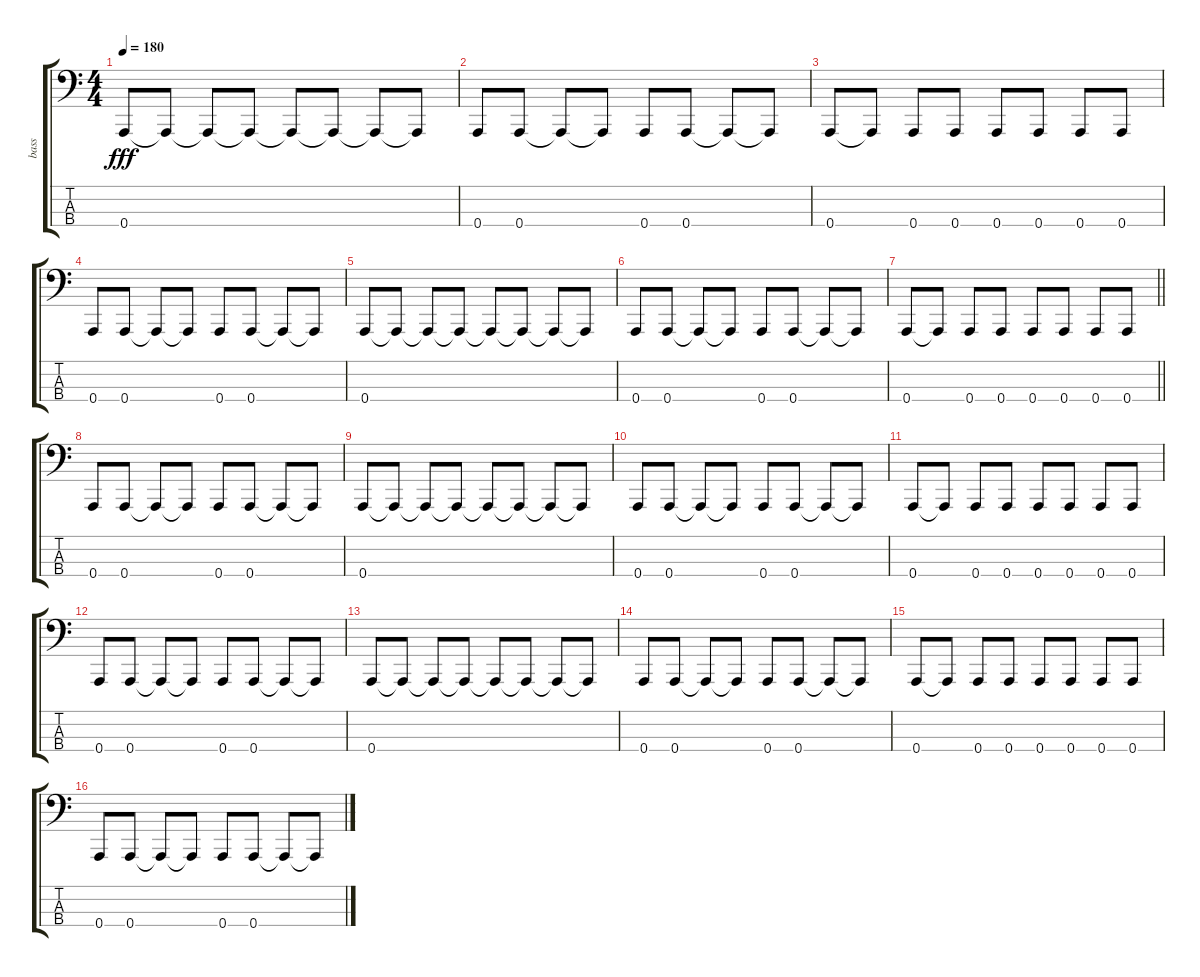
\track ("bass" "bass") {instrument electricbasspick}
\staff {score tabs}
\tuning (D2 A1 E1 A0) {hide}
\ts (4 4)
\tempo 180
\clef f4
\ks c
0.4.8{dy fff} 0.4{t}.8 0.4{t}.8 0.4{t}.8 0.4{t}.8 0.4{t}.8 0.4{t}.8 0.4{t}.8 |
0.4.8 0.4.8 0.4{t}.8 0.4{t}.8 0.4.8 0.4.8 0.4{t}.8 0.4{t}.8 |
0.4.8 0.4{t}.8 0.4.8 0.4.8 0.4.8 0.4.8 0.4.8 0.4.8 |
0.4.8 0.4.8 0.4{t}.8 0.4{t}.8 0.4.8 0.4.8 0.4{t}.8 0.4{t}.8 |
0.4.8 0.4{t}.8 0.4{t}.8 0.4{t}.8 0.4{t}.8 0.4{t}.8 0.4{t}.8 0.4{t}.8 |
0.4.8 0.4.8 0.4{t}.8 0.4{t}.8 0.4.8 0.4.8 0.4{t}.8 0.4{t}.8 |
\barLineRight lightlight
0.4.8 0.4{t}.8 0.4.8 0.4.8 0.4.8 0.4.8 0.4.8 0.4.8 |
0.4.8 0.4.8 0.4{t}.8 0.4{t}.8 0.4.8 0.4.8 0.4{t}.8 0.4{t}.8 |
0.4.8 0.4{t}.8 0.4{t}.8 0.4{t}.8 0.4{t}.8 0.4{t}.8 0.4{t}.8 0.4{t}.8 |
0.4.8 0.4.8 0.4{t}.8 0.4{t}.8 0.4.8 0.4.8 0.4{t}.8 0.4{t}.8 |
0.4.8 0.4{t}.8 0.4.8 0.4.8 0.4.8 0.4.8 0.4.8 0.4.8 |
0.4.8 0.4.8 0.4{t}.8 0.4{t}.8 0.4.8 0.4.8 0.4{t}.8 0.4{t}.8 |
0.4.8 0.4{t}.8 0.4{t}.8 0.4{t}.8 0.4{t}.8 0.4{t}.8 0.4{t}.8 0.4{t}.8 |
0.4.8 0.4.8 0.4{t}.8 0.4{t}.8 0.4.8 0.4.8 0.4{t}.8 0.4{t}.8 |
0.4.8 0.4{t}.8 0.4.8 0.4.8 0.4.8 0.4.8 0.4.8 0.4.8 |
0.4.8 0.4.8 0.4{t}.8 0.4{t}.8 0.4.8 0.4.8 0.4{t}.8 0.4{t}.8
